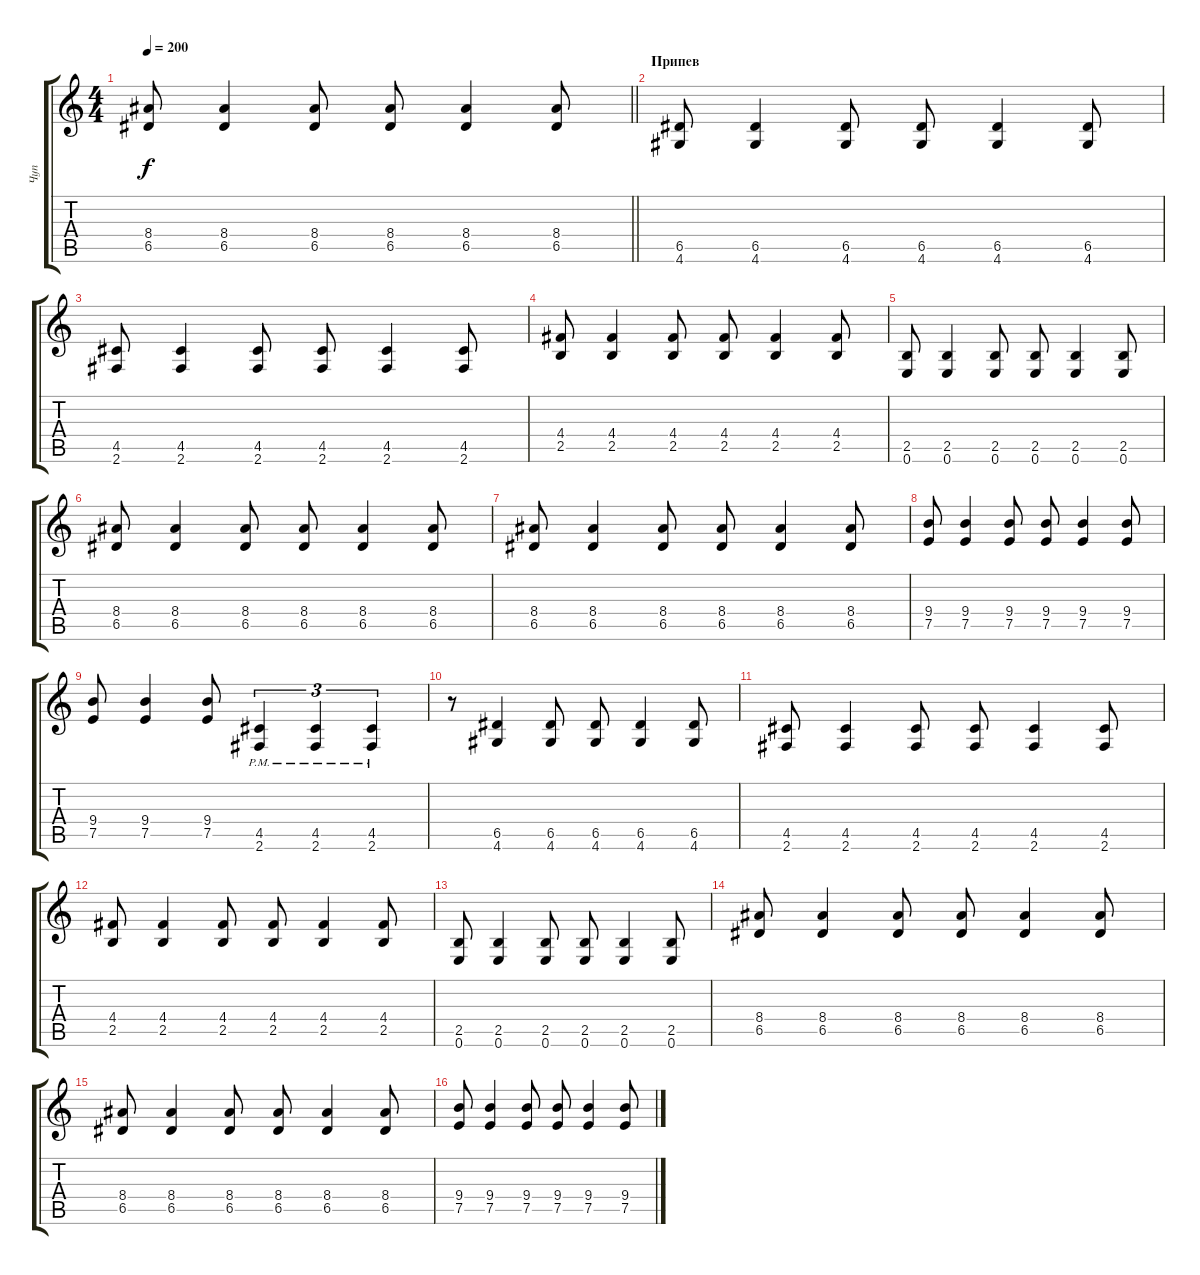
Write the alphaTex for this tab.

\track ("Чуп" "Чуп") {instrument overdrivenguitar}
\staff {score tabs}
\tuning (E4 B3 G3 D3 A2 E2) {hide}
\ts (4 4)
\tempo 200
\clef g2
\barLineRight lightlight
\ks c
(8.4 6.5).8{dy f} (8.4 6.5).4 (8.4 6.5).8 (8.4 6.5).8 (8.4 6.5).4 (8.4 6.5).8 |
\section ("" "Припев")
(6.5 4.6).8 (6.5 4.6).4 (6.5 4.6).8 (6.5 4.6).8 (6.5 4.6).4 (6.5 4.6).8 |
(4.5 2.6).8 (4.5 2.6).4 (4.5 2.6).8 (4.5 2.6).8 (4.5 2.6).4 (4.5 2.6).8 |
(4.4 2.5).8 (4.4 2.5).4 (4.4 2.5).8 (4.4 2.5).8 (4.4 2.5).4 (4.4 2.5).8 |
(2.5 0.6).8 (2.5 0.6).4 (2.5 0.6).8 (2.5 0.6).8 (2.5 0.6).4 (2.5 0.6).8 |
(8.4 6.5).8 (8.4 6.5).4 (8.4 6.5).8 (8.4 6.5).8 (8.4 6.5).4 (8.4 6.5).8 |
(8.4 6.5).8 (8.4 6.5).4 (8.4 6.5).8 (8.4 6.5).8 (8.4 6.5).4 (8.4 6.5).8 |
(9.4 7.5).8 (9.4 7.5).4 (9.4 7.5).8 (9.4 7.5).8 (9.4 7.5).4 (9.4 7.5).8 |
(9.4 7.5).8 (9.4 7.5).4 (9.4 7.5).8 (4.5{pm} 2.6{pm}).4{tu (3 2)} (4.5{pm} 2.6{pm}).4{tu (3 2)} (4.5{pm} 2.6{pm}).4{tu (3 2)} |
r.8 (6.5 4.6).4 (6.5 4.6).8 (6.5 4.6).8 (6.5 4.6).4 (6.5 4.6).8 |
(4.5 2.6).8 (4.5 2.6).4 (4.5 2.6).8 (4.5 2.6).8 (4.5 2.6).4 (4.5 2.6).8 |
(4.4 2.5).8 (4.4 2.5).4 (4.4 2.5).8 (4.4 2.5).8 (4.4 2.5).4 (4.4 2.5).8 |
(2.5 0.6).8 (2.5 0.6).4 (2.5 0.6).8 (2.5 0.6).8 (2.5 0.6).4 (2.5 0.6).8 |
(8.4 6.5).8 (8.4 6.5).4 (8.4 6.5).8 (8.4 6.5).8 (8.4 6.5).4 (8.4 6.5).8 |
(8.4 6.5).8 (8.4 6.5).4 (8.4 6.5).8 (8.4 6.5).8 (8.4 6.5).4 (8.4 6.5).8 |
(9.4 7.5).8 (9.4 7.5).4 (9.4 7.5).8 (9.4 7.5).8 (9.4 7.5).4 (9.4 7.5).8
